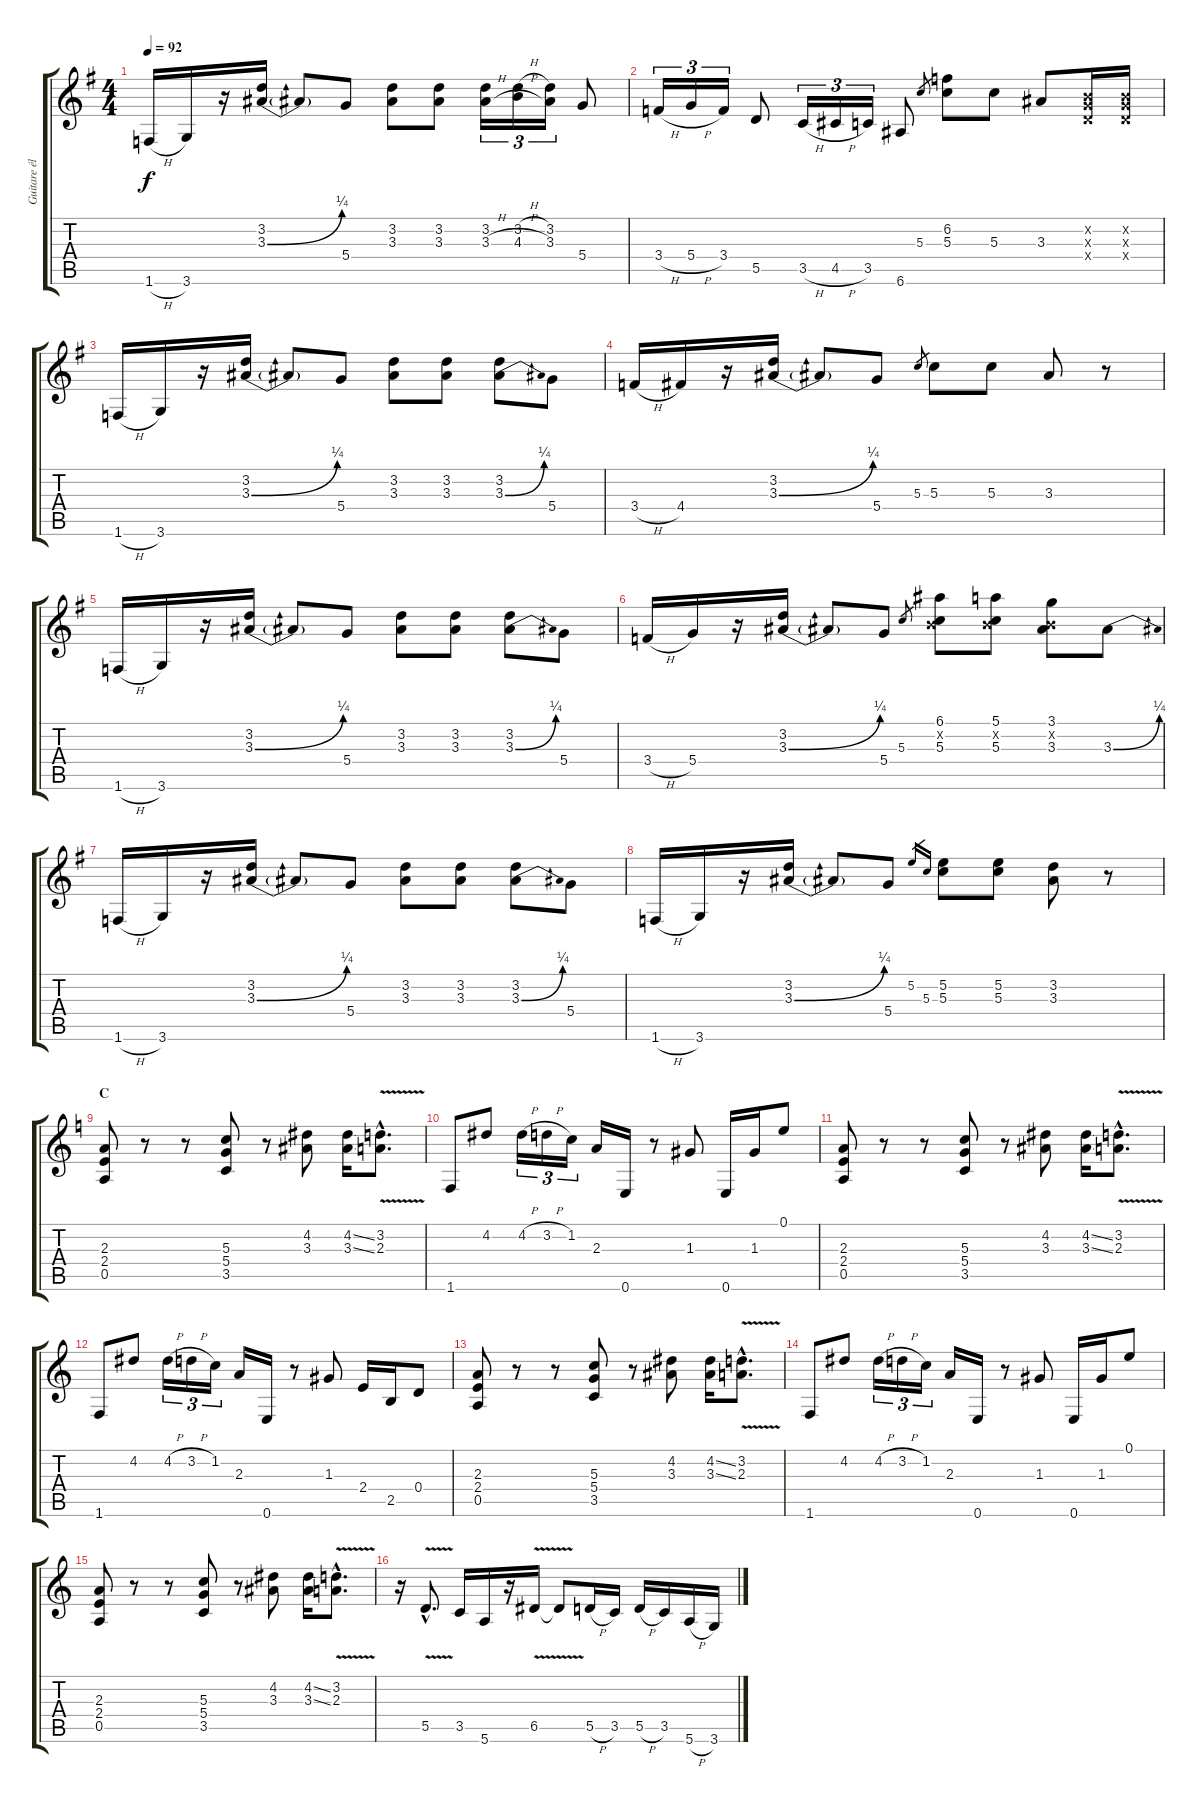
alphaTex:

\track ("Guitare électrique" "Guitare él") {instrument electricguitarclean}
\staff {score tabs}
\tuning (E4 B3 G3 D3 A2 E2) {hide}
\ts (4 4)
\tempo 92
\clef g2
\ks g
1.6{h}.16{dy f} 3.6.16 r.16 (3.2 3.3{be (bend 0 0 60 1)}).16 3.3{t}.8 5.4.8 (3.2 3.3).8 (3.2 3.3).8 (3.2 3.3{h}).16{tu (3 2)} (3.2{h} 4.3{h}).16{tu (3 2)} (3.2 3.3).16{tu (3 2)} 5.4.8 |
3.4{h}.16{tu (3 2)} 5.4{h}.16{tu (3 2)} 3.4.16{tu (3 2)} 5.5.8 3.5{h}.16{tu (3 2)} 4.5{h}.16{tu (3 2)} 3.5.16{tu (3 2)} 6.6.8 5.3.8{gr} (6.2 5.3).8 5.3.8 3.3.8 (0.2{x} 0.3{x} 0.4{x}).16 (0.2{x} 0.3{x} 0.4{x}).16 |
1.6{h}.16 3.6.16 r.16 (3.2 3.3{be (bend 0 0 60 1)}).16 3.3{t}.8 5.4.8 (3.2 3.3).8 (3.2 3.3).8 (3.2 3.3{be (bend 0 0 60 1)}).8 5.4.8 |
3.4{h}.16 4.4.16 r.16 (3.2 3.3{be (bend 0 0 60 1)}).16 3.3{t}.8 5.4.8 5.3.8{gr} 5.3.8 5.3.8 3.3.8 r.8 |
1.6{h}.16 3.6.16 r.16 (3.2 3.3{be (bend 0 0 60 1)}).16 3.3{t}.8 5.4.8 (3.2 3.3).8 (3.2 3.3).8 (3.2 3.3{be (bend 0 0 60 1)}).8 5.4.8 |
3.4{h}.16 5.4.16 r.16 (3.2 3.3{be (bend 0 0 60 1)}).16 3.3{t}.8 5.4.8 5.3.8{gr} (6.1 0.2{x} 5.3).8 (5.1 0.2{x} 5.3).8 (3.1 0.2{x} 3.3).8 3.3{be (bend 0 0 60 1)}.8 |
1.6{h}.16 3.6.16 r.16 (3.2 3.3{be (bend 0 0 60 1)}).16 3.3{t}.8 5.4.8 (3.2 3.3).8 (3.2 3.3).8 (3.2 3.3{be (bend 0 0 60 1)}).8 5.4.8 |
1.6{h}.16 3.6.16 r.16 (3.2 3.3{be (bend 0 0 60 1)}).16 3.3{t}.8 5.4.8 5.2.16{gr} 5.3.16{gr} (5.2 5.3).8 (5.2 5.3).8 (3.2 3.3).8 r.8 |
\section ("" "C")
\ks c
(2.3 2.4 0.5).8 r.8 r.8 (5.3 5.4 3.5).8 r.8 (4.2 3.3).8 (4.2{ss} 3.3{ss}).16 (3.2{hac} 2.3{v hac}).8{d} |
1.6.8 4.2.8 4.2{h}.16{tu (3 2)} 3.2{h}.16{tu (3 2)} 1.2.16{tu (3 2)} 2.3.16 0.6.16 r.8 1.3.8 0.6.16 1.3.16 0.1.8 |
(2.3 2.4 0.5).8 r.8 r.8 (5.3 5.4 3.5).8 r.8 (4.2 3.3).8 (4.2{ss} 3.3{ss}).16 (3.2{v hac} 2.3{hac}).8{d} |
1.6.8 4.2.8 4.2{h}.16{tu (3 2)} 3.2{h}.16{tu (3 2)} 1.2.16{tu (3 2)} 2.3.16 0.6.16 r.8 1.3.8 2.4.16 2.5.16 0.4.8 |
(2.3 2.4 0.5).8 r.8 r.8 (5.3 5.4 3.5).8 r.8 (4.2 3.3).8 (4.2{ss} 3.3{ss}).16 (3.2{v hac} 2.3{hac}).8{d} |
1.6.8 4.2.8 4.2{h}.16{tu (3 2)} 3.2{h}.16{tu (3 2)} 1.2.16{tu (3 2)} 2.3.16 0.6.16 r.8 1.3.8 0.6.16 1.3.16 0.1.8 |
(2.3 2.4 0.5).8 r.8 r.8 (5.3 5.4 3.5).8 r.8 (4.2 3.3).8 (4.2{ss} 3.3{ss}).16 (3.2{hac} 2.3{v hac}).8{d} |
r.16 5.5{v hac}.8{d} 3.5.16 5.6.16 r.16 6.5{v}.16 6.5{t}.8 5.5{h}.16 3.5.16 5.5{h}.16 3.5.16 5.6{h}.16 3.6.16
